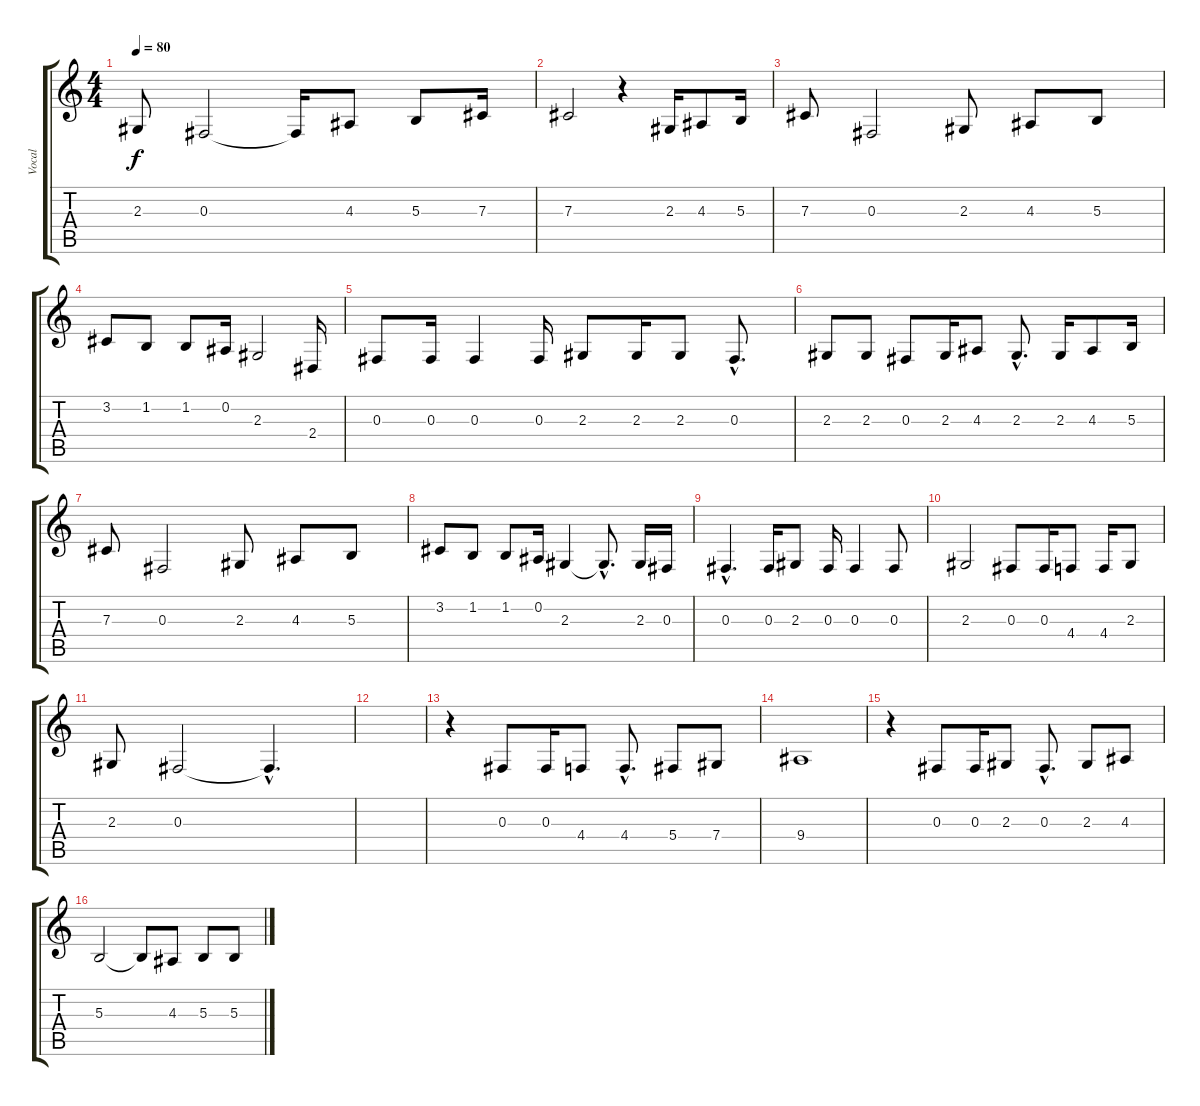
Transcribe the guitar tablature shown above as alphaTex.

\track ("Vocal" "Vocal") {instrument flute}
\staff {score tabs}
\tuning (Eb4 Bb3 Gb3 Db3 Ab2 Eb2) {hide}
\ts (4 4)
\tempo 80
\clef g2
\ks c
2.3.8{dy f} 0.3.2 0.3{t}.16 4.3.8 5.3.8 7.3.16 |
7.3.2 r.4 2.3.16 4.3.8 5.3.16 |
7.3.8 0.3.2 2.3.8 4.3.8 5.3.8 |
3.2.8 1.2.8 1.2.8 0.2.16 2.3.2 2.4.16 |
0.3.8 0.3.16 0.3.4 0.3.16 2.3.8 2.3.16 2.3.8 0.3{hac}.8{d} |
2.3.8 2.3.8 0.3.8 2.3.16 4.3.8 2.3{hac}.8{d} 2.3.16 4.3.8 5.3.16 |
7.3.8 0.3.2 2.3.8 4.3.8 5.3.8 |
3.2.8 1.2.8 1.2.8 0.2.16 2.3.4 2.3{hac t}.8{d} 2.3.16 0.3.16 |
0.3{hac}.4{d} 0.3.16 2.3.8 0.3.16 0.3.4 0.3.8 |
2.3.2 0.3.8 0.3.16 4.4.8 4.4.16 2.3.8 |
2.3.8 0.3.2 0.3{hac t}.4{d} |
|
r.4 0.3.8 0.3.16 4.4.8 4.4{hac}.8{d} 5.4.8 7.4.8 |
9.4.1 |
r.4 0.3.8 0.3.16 2.3.8 0.3{hac}.8{d} 2.3.8 4.3.8 |
5.3.2 5.3{t}.8 4.3.8 5.3.8 5.3.8
